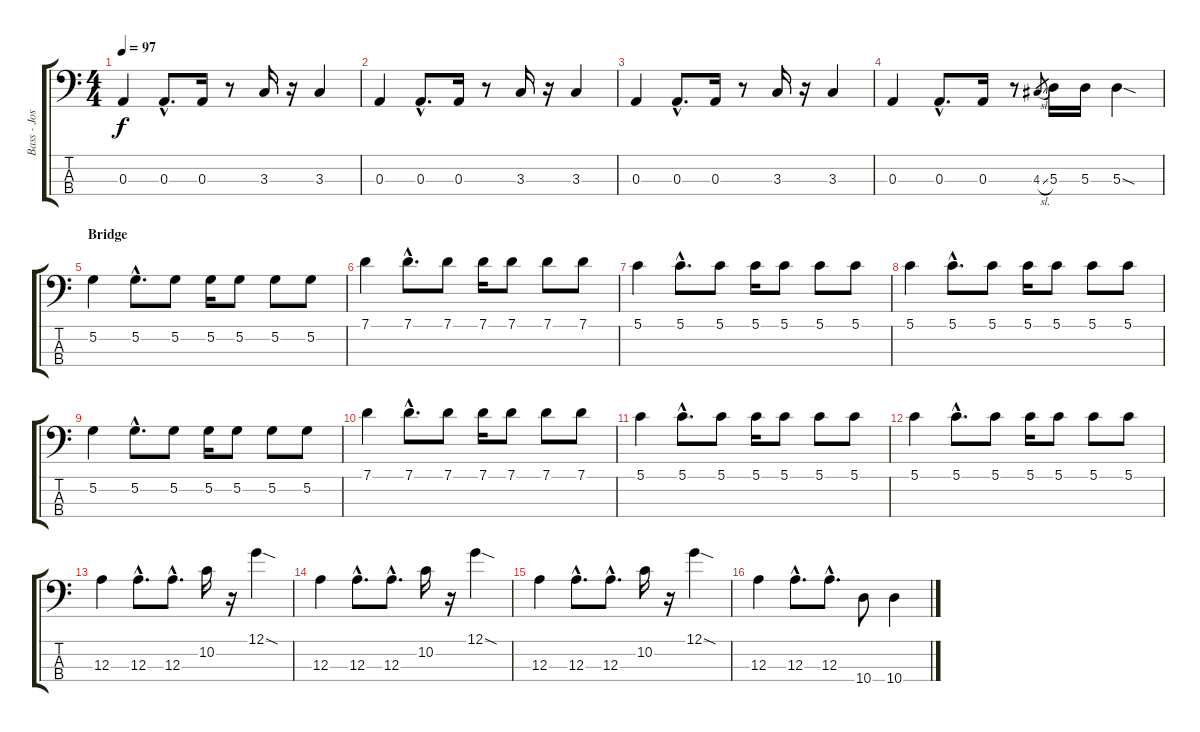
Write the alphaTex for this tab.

\track ("Bass - Josh K" "Bass - Jos") {instrument electricbassfinger}
\staff {score tabs}
\tuning (G2 D2 A1 E1) {hide}
\ts (4 4)
\tempo 97
\clef f4
\ks c
0.3.4{dy f} 0.3{hac}.8{d} 0.3.16 r.8 3.3.16 r.16 3.3.4 |
0.3.4 0.3{hac}.8{d} 0.3.16 r.8 3.3.16 r.16 3.3.4 |
0.3.4 0.3{hac}.8{d} 0.3.16 r.8 3.3.16 r.16 3.3.4 |
0.3.4 0.3{hac}.8{d} 0.3.16 r.8 4.3{sl}.8{gr} 5.3.16 5.3.16 5.3{sod}.4 |
\section ("" "Bridge")
5.2.4 5.2{hac}.8{d} 5.2.8 5.2.16 5.2.8 5.2.8 5.2.8 |
7.1.4 7.1{hac}.8{d} 7.1.8 7.1.16 7.1.8 7.1.8 7.1.8 |
5.1.4 5.1{hac}.8{d} 5.1.8 5.1.16 5.1.8 5.1.8 5.1.8 |
5.1.4 5.1{hac}.8{d} 5.1.8 5.1.16 5.1.8 5.1.8 5.1.8 |
5.2.4 5.2{hac}.8{d} 5.2.8 5.2.16 5.2.8 5.2.8 5.2.8 |
7.1.4 7.1{hac}.8{d} 7.1.8 7.1.16 7.1.8 7.1.8 7.1.8 |
5.1.4 5.1{hac}.8{d} 5.1.8 5.1.16 5.1.8 5.1.8 5.1.8 |
5.1.4 5.1{hac}.8{d} 5.1.8 5.1.16 5.1.8 5.1.8 5.1.8 |
12.3.4 12.3{hac}.8{d} 12.3{hac}.8{d} 10.2.16 r.16 12.1{sod}.4 |
12.3.4 12.3{hac}.8{d} 12.3{hac}.8{d} 10.2.16 r.16 12.1{sod}.4 |
12.3.4 12.3{hac}.8{d} 12.3{hac}.8{d} 10.2.16 r.16 12.1{sod}.4 |
12.3.4 12.3{hac}.8{d} 12.3{hac}.8{d} 10.4.8 10.4.4
